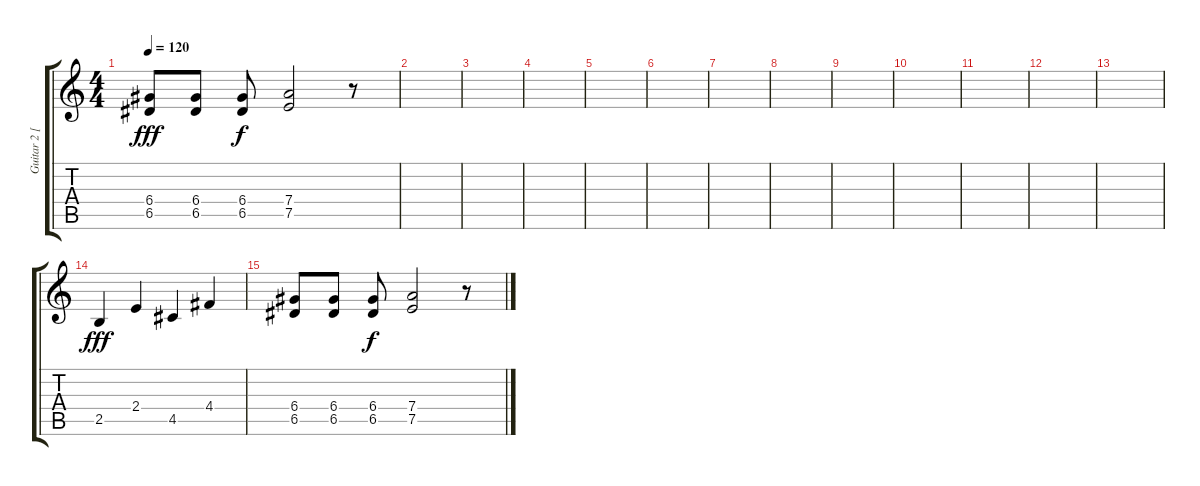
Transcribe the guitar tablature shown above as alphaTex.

\track ("Guitar 2 [change sound]" "Guitar 2 [") {instrument overdrivenguitar}
\staff {score tabs}
\tuning (E4 B3 G3 D3 A2 E2) {hide}
\ts (4 4)
\tempo 120
\clef g2
\ks c
(6.4 6.5).8{dy fff} (6.4 6.5).8 (6.4 6.5).8{dy f} (7.4 7.5).2 r.8 |
|
|
|
|
|
|
|
|
|
|
|
|
2.5.4{dy fff} 2.4.4 4.5.4 4.4.4 |
(6.4 6.5).8 (6.4 6.5).8 (6.4 6.5).8{dy f} (7.4 7.5).2 r.8
